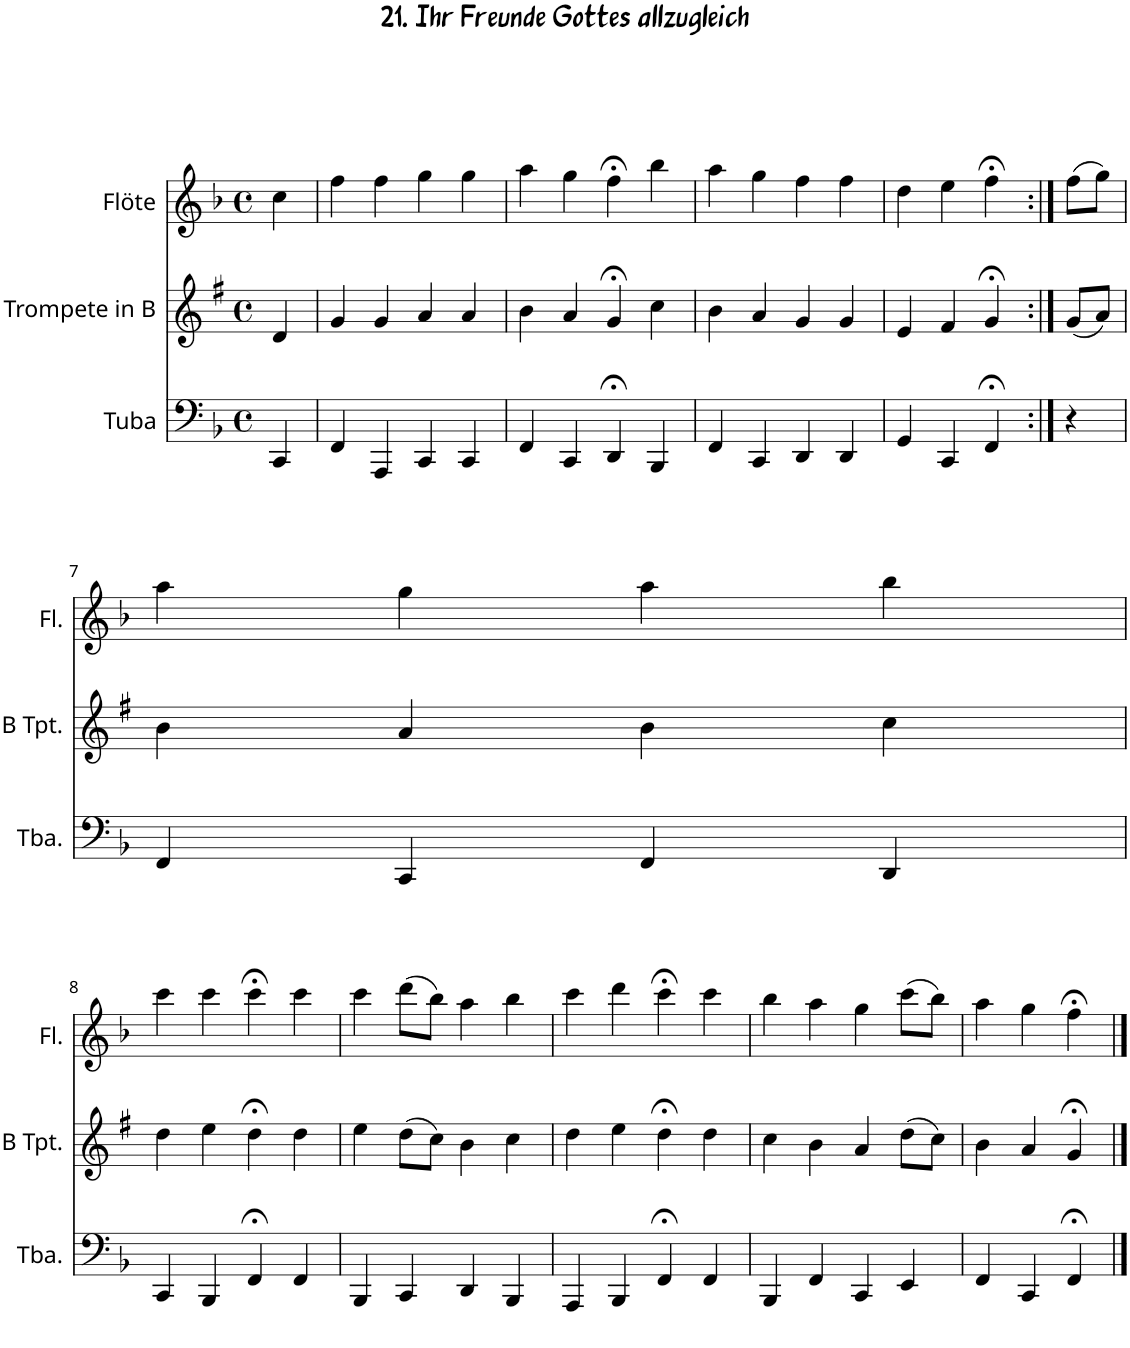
**kern	**kern	**kern
*part3	*part2	*part1
*staff3	*staff2	*staff1
*I"Tuba	*I"Trompete in B	*I"Flöte
*I'Tba.	*	*I'Fl.
*clefF4	*clefG2	*clefG2
*	*Trd1c2	*
*k[b-]	*k[f#]	*k[b-]
*M4/4	*M4/4	*M4/4
*met(c)	*met(c)	*met(c)
=1	=1	=1
4CC/	4d/	4cc\
=2	=2	=2
4FF/	4g/	4ff\
4AAA/	4g/	4ff\
4CC/	4a/	4gg\
4CC/	4a/	4gg\
=3	=3	=3
4FF/	4b\	4aa\
4CC/	4a/	4gg\
4DD;</	4g;</	4ff;<\
4BBB-/	4cc\	4bb-\
=4	=4	=4
4FF/	4b\	4aa\
4CC/	4a/	4gg\
4DD/	4g/	4ff\
4DD/	4g/	4ff\
=5	=5	=5
4GG/	4e/	4dd\
4CC/	4f#/	4ee\
4FF;</	4g;</	4ff;<\
=6:|!	=6:|!	=6:|!
4r	(8g/L	(8ff\L
.	8a/J)	8gg\J)
!!LO:LB:g=z
=7	=7	=7
4FF/	4b\	4aa\
4CC/	4a/	4gg\
4FF/	4b\	4aa\
4DD/	4cc\	4bb-\
!!LO:LB:g=z
=8	=8	=8
4CC/	4dd\	4ccc\
4BBB-/	4ee\	4ccc\
4FF;</	4dd;<\	4ccc;<\
4FF/	4dd\	4ccc\
=9	=9	=9
4BBB-/	4ee\	4ccc\
4CC/	(8dd\L	(8ddd\L
.	8cc\J)	8bb-\J)
4DD/	4b\	4aa\
4BBB-/	4cc\	4bb-\
=10	=10	=10
4AAA/	4dd\	4ccc\
4BBB-/	4ee\	4ddd\
4FF;</	4dd;<\	4ccc;<\
4FF/	4dd\	4ccc\
=11	=11	=11
4BBB-/	4cc\	4bb-\
4FF/	4b\	4aa\
4CC/	4a/	4gg\
4EE/	(8dd\L	(8ccc\L
.	8cc\J)	8bb-\J)
=12	=12	=12
4FF/	4b\	4aa\
4CC/	4a/	4gg\
4FF;</	4g;</	4ff;<\
==	==	==
*-	*-	*-
